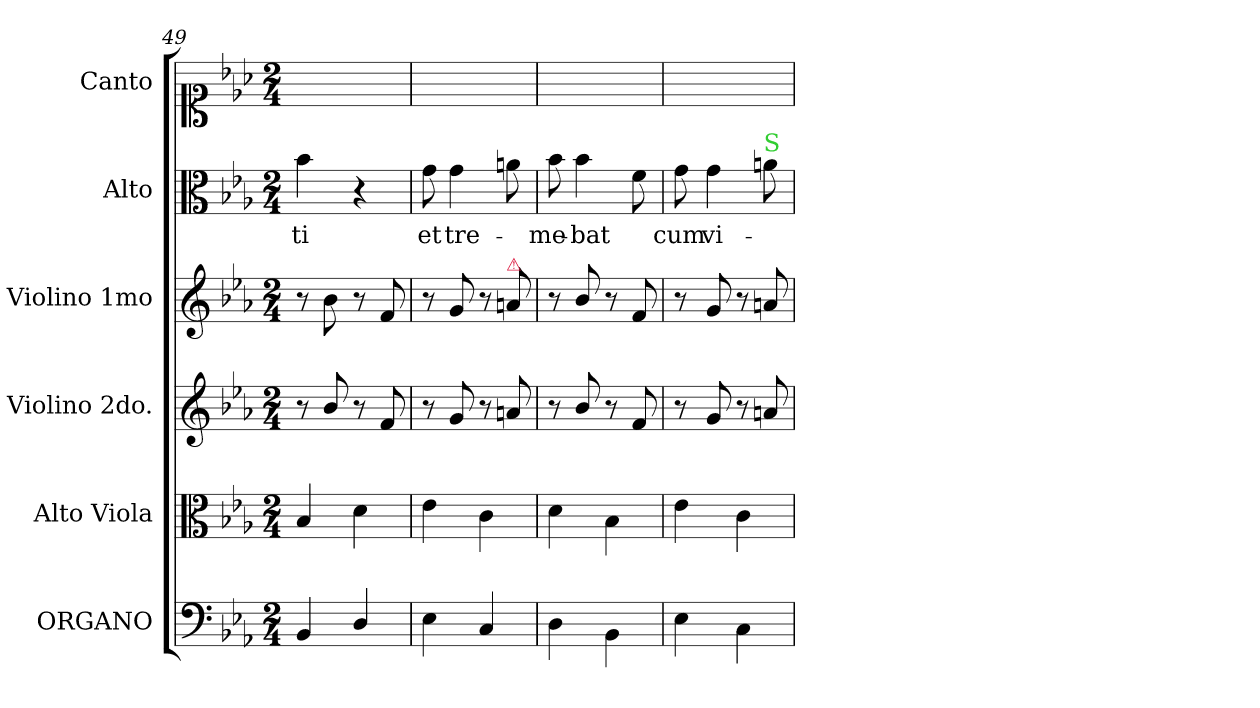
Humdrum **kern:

**kern	**kern	**kern	**kern	**kern	**text	**kern
*part6	*part5	*part4	*part3	*part2	*part2	*part1
*staff6	*staff5	*staff4	*staff3	*staff2	*staff2	*staff1
*I"ORGANO	*I"Alto Viola	*I"Violino 2do.	*I"Violino 1mo	*I"Alto	*	*I"Canto
*I'org	*I'a-vla	*I'vl 2	*I'vl 1	*I'A	*	*
*clefF4	*clefC3	*clefG2	*clefG2	*clefC3	*	*clefC1
*k[b-e-a-]	*k[b-e-a-]	*k[b-e-a-]	*k[b-e-a-]	*k[b-e-a-]	*	*k[b-e-a-]
*E-:	*E-:	*E-:	*E-:	*E-:	*	*E-:
*M2/4	*M2/4	*M2/4	*M2/4	*M2/4	*	*M2/4
=49	=49	=49	=49	=49	=49	=49
4BB-/	4B-/	8r	8r	4b-\	-ti	2ryy
.	.	8b-/	8b-\	.	.	.
4D/	4d\	8r	8r	4r	.	.
.	.	8f/	8f/	.	.	.
=50	=50	=50	=50	=50	=50	=50
4E-\	4e-\	8r	8r	8g\	et	2ryy
.	.	8g/	8g/	4g\	tre-	.
4C/	4c\	8r	8r	.	.	.
!	!	!	!LO:TX:a:color=crimson:t=⚠	!	!	!
.	.	8an/	8an/	8an\	.	.
=51	=51	=51	=51	=51	=51	=51
4D\	4d\	8r	8r	8b-\	-me-	2ryy
.	.	8b-/	8b-/	4b-\	-bat	.
4BB-\	4B-\	8r	8r	.	.	.
.	.	8f/	8f/	8f\	.	.
=52	=52	=52	=52	=52	=52	=52
4E-\	4e-\	8r	8r	8g\	cum	2ryy
.	.	8g/	8g/	4g\	vi-	.
4C\	4c\	8r	8r	.	.	.
!	!	!	!	!LO:TX:a:color=limegreen:t=S	!	!
.	.	8an/	8an/	8a\	.	.
=	=	=	=	=	=	=
*-	*-	*-	*-	*-	*-	*-
